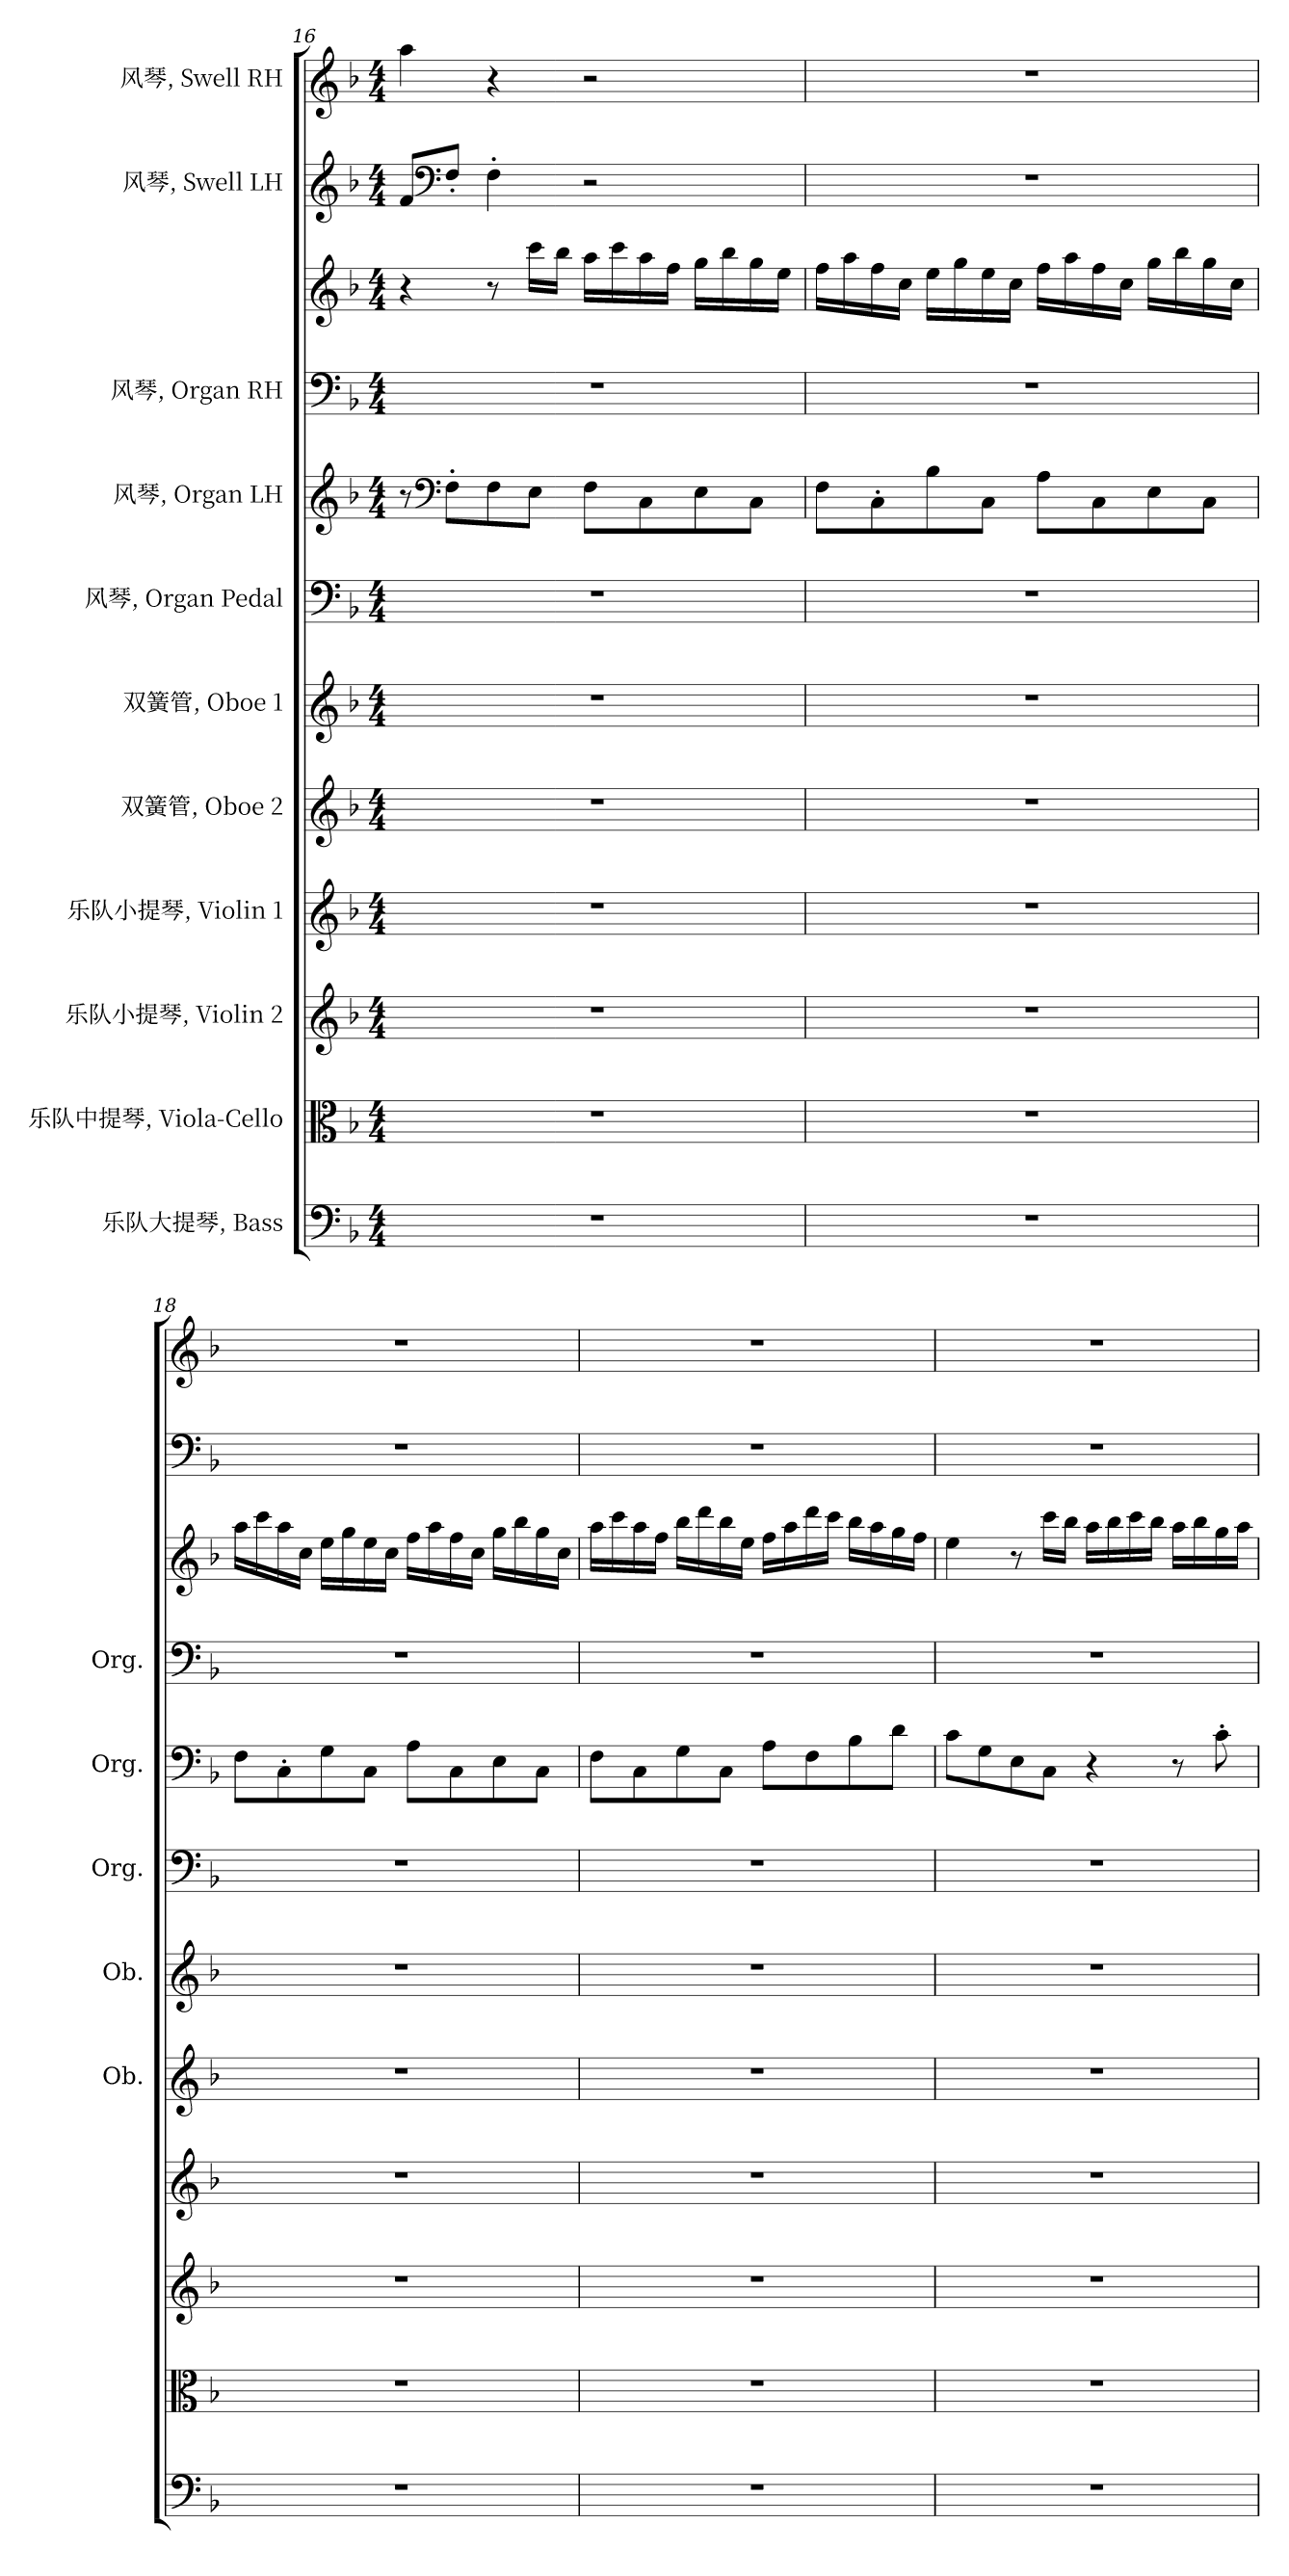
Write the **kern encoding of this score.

**kern	**kern	**kern	**kern	**kern	**kern	**kern	**kern	**kern	**kern	**kern	**kern
*part11	*part10	*part9	*part8	*part7	*part6	*part5	*part4	*part3	*part3	*part2	*part1
*staff12	*staff11	*staff10	*staff9	*staff8	*staff7	*staff6	*staff5	*staff4	*staff3	*staff2	*staff1
*I"乐队大提琴, Bass	*I"乐队中提琴, Viola-Cello	*I"乐队小提琴, Violin 2	*I"乐队小提琴, Violin 1	*I"双簧管, Oboe 2	*I"双簧管, Oboe 1	*I"风琴, Organ Pedal	*I"风琴, Organ LH	*I"风琴, Organ RH	*	*I"风琴, Swell LH	*I"风琴, Swell RH
*	*	*	*	*I'Ob.	*I'Ob.	*I'Org.	*I'Org.	*I'Org.	*	*	*
!!LO:PB:g=z
*clefF4	*clefC3	*clefG2	*clefG2	*clefG2	*clefG2	*clefF4	*clefG2	*clefF4	*clefG2	*clefG2	*clefG2
*k[b-]	*k[b-]	*k[b-]	*k[b-]	*k[b-]	*k[b-]	*k[b-]	*k[b-]	*k[b-]	*k[b-]	*k[b-]	*k[b-]
*M4/4	*M4/4	*M4/4	*M4/4	*M4/4	*M4/4	*M4/4	*M4/4	*M4/4	*M4/4	*M4/4	*M4/4
=16	=16	=16	=16	=16	=16	=16	=16	=16	=16	=16	=16
1r	1r	1r	1r	1r	1r	1r	8r	1r	4r	8f/L	4aa\
*	*	*	*	*	*	*	*clefF4	*	*	*clefF4	*
.	.	.	.	.	.	.	8F'\L	.	.	8F'/J	.
.	.	.	.	.	.	.	8F\	.	8r	4F'\	4r
.	.	.	.	.	.	.	8E\J	.	16ccc\LL	.	.
.	.	.	.	.	.	.	.	.	16bb-\JJ	.	.
.	.	.	.	.	.	.	8F\L	.	16aa\LL	2r	2r
.	.	.	.	.	.	.	.	.	16ccc\	.	.
.	.	.	.	.	.	.	8C\	.	16aa\	.	.
.	.	.	.	.	.	.	.	.	16ff\JJ	.	.
.	.	.	.	.	.	.	8E\	.	16gg\LL	.	.
.	.	.	.	.	.	.	.	.	16bb-\	.	.
.	.	.	.	.	.	.	8C\J	.	16gg\	.	.
.	.	.	.	.	.	.	.	.	16ee\JJ	.	.
=17	=17	=17	=17	=17	=17	=17	=17	=17	=17	=17	=17
1r	1r	1r	1r	1r	1r	1r	8F\L	1r	16ff\LL	1r	1r
.	.	.	.	.	.	.	.	.	16aa\	.	.
.	.	.	.	.	.	.	8C'\	.	16ff\	.	.
.	.	.	.	.	.	.	.	.	16cc\JJ	.	.
.	.	.	.	.	.	.	8B-\	.	16ee\LL	.	.
.	.	.	.	.	.	.	.	.	16gg\	.	.
.	.	.	.	.	.	.	8C\J	.	16ee\	.	.
.	.	.	.	.	.	.	.	.	16cc\JJ	.	.
.	.	.	.	.	.	.	8A\L	.	16ff\LL	.	.
.	.	.	.	.	.	.	.	.	16aa\	.	.
.	.	.	.	.	.	.	8C\	.	16ff\	.	.
.	.	.	.	.	.	.	.	.	16cc\JJ	.	.
.	.	.	.	.	.	.	8E\	.	16gg\LL	.	.
.	.	.	.	.	.	.	.	.	16bb-\	.	.
.	.	.	.	.	.	.	8C\J	.	16gg\	.	.
.	.	.	.	.	.	.	.	.	16cc\JJ	.	.
!!LO:PB:g=z
=18	=18	=18	=18	=18	=18	=18	=18	=18	=18	=18	=18
1r	1r	1r	1r	1r	1r	1r	8F\L	1r	16aa\LL	1r	1r
.	.	.	.	.	.	.	.	.	16ccc\	.	.
.	.	.	.	.	.	.	8C'\	.	16aa\	.	.
.	.	.	.	.	.	.	.	.	16cc\JJ	.	.
.	.	.	.	.	.	.	8G\	.	16ee\LL	.	.
.	.	.	.	.	.	.	.	.	16gg\	.	.
.	.	.	.	.	.	.	8C\J	.	16ee\	.	.
.	.	.	.	.	.	.	.	.	16cc\JJ	.	.
.	.	.	.	.	.	.	8A\L	.	16ff\LL	.	.
.	.	.	.	.	.	.	.	.	16aa\	.	.
.	.	.	.	.	.	.	8C\	.	16ff\	.	.
.	.	.	.	.	.	.	.	.	16cc\JJ	.	.
.	.	.	.	.	.	.	8E\	.	16gg\LL	.	.
.	.	.	.	.	.	.	.	.	16bb-\	.	.
.	.	.	.	.	.	.	8C\J	.	16gg\	.	.
.	.	.	.	.	.	.	.	.	16cc\JJ	.	.
=19	=19	=19	=19	=19	=19	=19	=19	=19	=19	=19	=19
1r	1r	1r	1r	1r	1r	1r	8F\L	1r	16aa\LL	1r	1r
.	.	.	.	.	.	.	.	.	16ccc\	.	.
.	.	.	.	.	.	.	8C\	.	16aa\	.	.
.	.	.	.	.	.	.	.	.	16ff\JJ	.	.
.	.	.	.	.	.	.	8G\	.	16bb-\LL	.	.
.	.	.	.	.	.	.	.	.	16ddd\	.	.
.	.	.	.	.	.	.	8C\J	.	16bb-\	.	.
.	.	.	.	.	.	.	.	.	16ee\JJ	.	.
.	.	.	.	.	.	.	8A\L	.	16ff\LL	.	.
.	.	.	.	.	.	.	.	.	16aa\	.	.
.	.	.	.	.	.	.	8F\	.	16ddd\	.	.
.	.	.	.	.	.	.	.	.	16ccc\JJ	.	.
.	.	.	.	.	.	.	8B-\	.	16bb-\LL	.	.
.	.	.	.	.	.	.	.	.	16aa\	.	.
.	.	.	.	.	.	.	8d\J	.	16gg\	.	.
.	.	.	.	.	.	.	.	.	16ff\JJ	.	.
!!LO:PB:g=z
=20	=20	=20	=20	=20	=20	=20	=20	=20	=20	=20	=20
1r	1r	1r	1r	1r	1r	1r	8c\L	1r	4ee\	1r	1r
.	.	.	.	.	.	.	8G\	.	.	.	.
.	.	.	.	.	.	.	8E\	.	8r	.	.
.	.	.	.	.	.	.	8C\J	.	16ccc\LL	.	.
.	.	.	.	.	.	.	.	.	16bb-\JJ	.	.
.	.	.	.	.	.	.	4r	.	16aa\LL	.	.
.	.	.	.	.	.	.	.	.	16bb-\	.	.
.	.	.	.	.	.	.	.	.	16ccc\	.	.
.	.	.	.	.	.	.	.	.	16bb-\JJ	.	.
.	.	.	.	.	.	.	8r	.	16aa\LL	.	.
.	.	.	.	.	.	.	.	.	16bb-\	.	.
.	.	.	.	.	.	.	8c'\	.	16gg\	.	.
.	.	.	.	.	.	.	.	.	16aa\JJ	.	.
=	=	=	=	=	=	=	=	=	=	=	=
*-	*-	*-	*-	*-	*-	*-	*-	*-	*-	*-	*-
